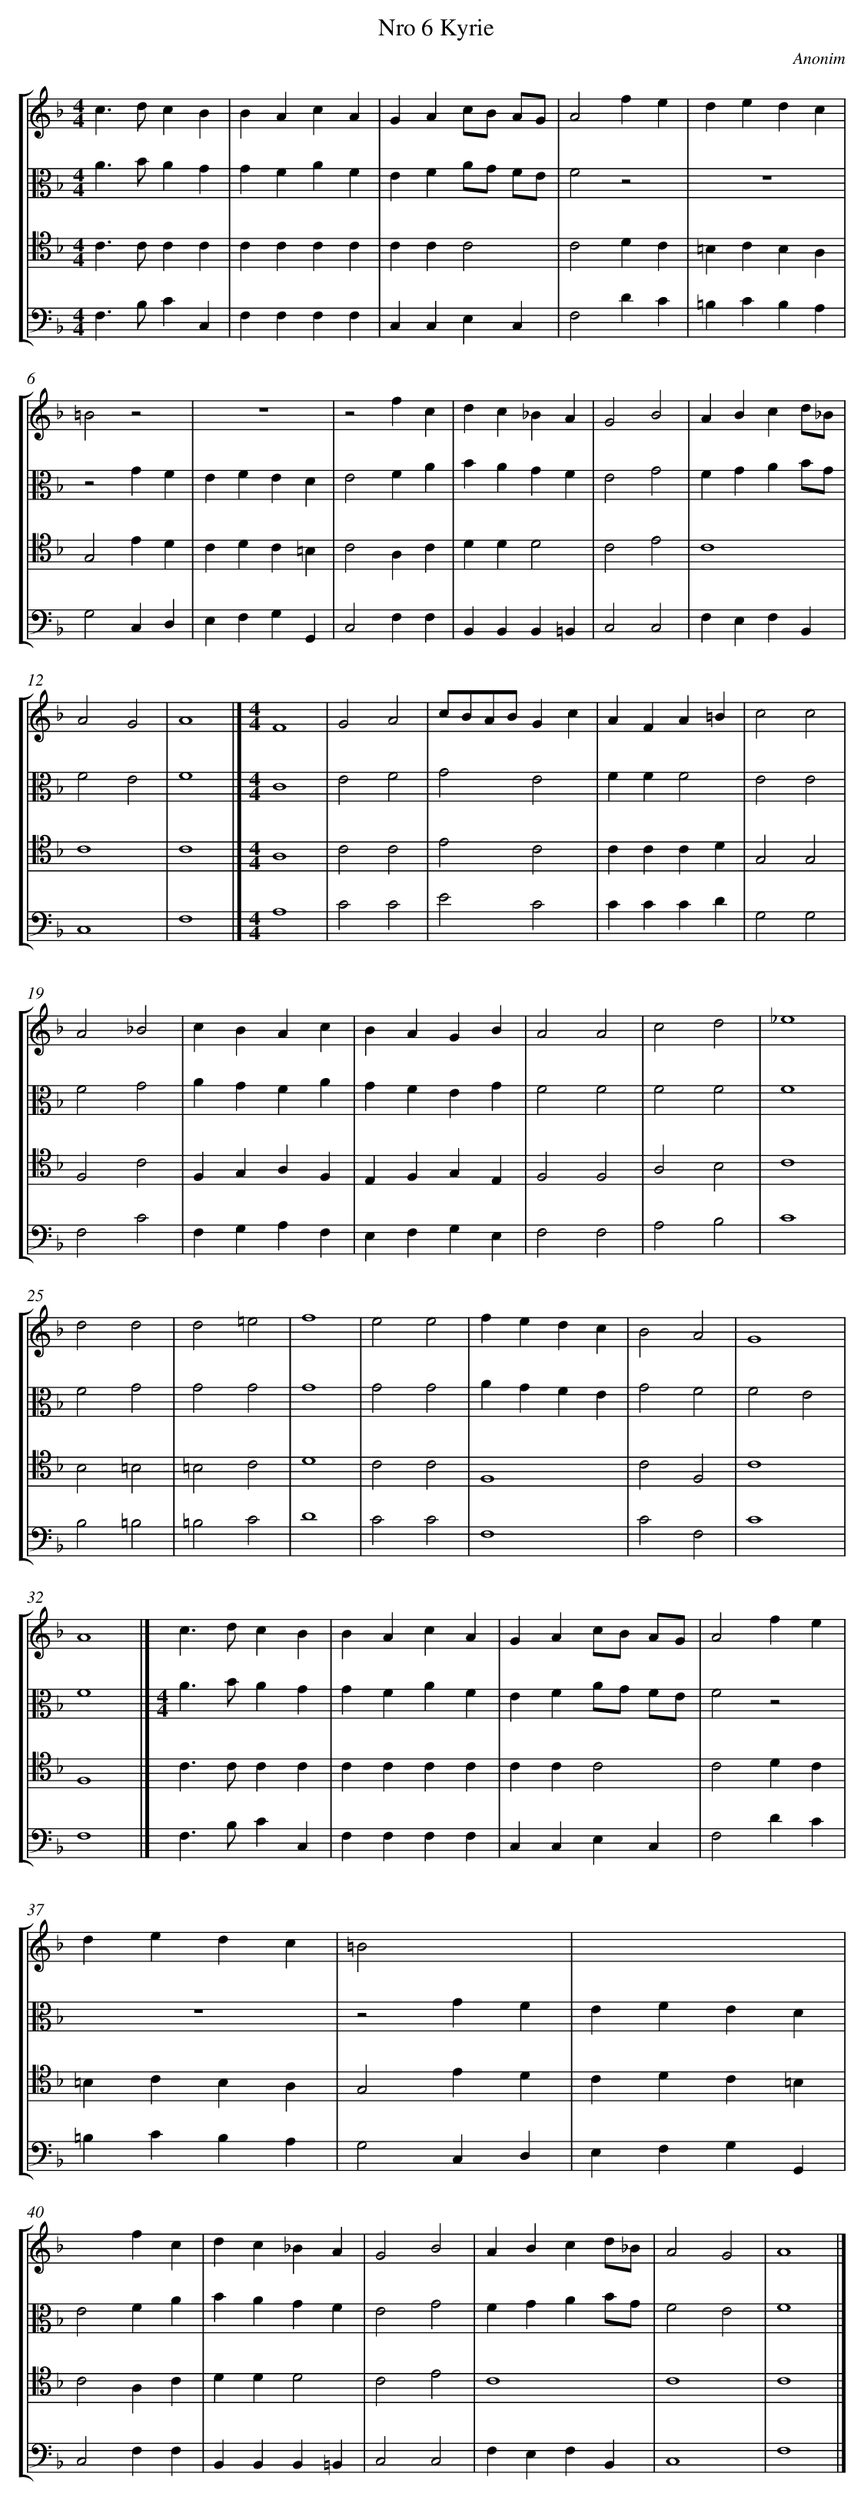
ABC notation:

X:1
T: Nro 6 Kyrie
C: Anonim
L: 1/4
M: 4/4
%%staves [1 2 3 4]
V: 1
V: 2 clef=alto
V: 3 clef=tenor
V: 4 clef=bass
K: F
[V:1] c>dcB |
[V:2] A>BAG |
[V:3] C>CCC |
[V:4] F,>B,CC, |
[V:1] BAcA |
[V:2] GFAF |
[V:3] CCCC |
[V:4] F,F,F,F, |
[V:1] GAc/B/ A/G/ |
[V:2] EFA/G/ F/E/ |
[V:3] CCC2 |
[V:4] C,C,E,C, |
[V:1] A2fe |
[V:2] F2z2 |
[V:3] C2DC |
[V:4] F,2DC |
[V:1] dedc |
[V:2] z4 |
[V:3] =B,CB,A, |
[V:4] =B,CB,A, |
[V:1] =B2z2 |
[V:2] z2GF |
[V:3] G,2ED |
[V:4] G,2C,D, |
[V:1] z4 |
[V:2] EFED |
[V:3] CDC=B, |
[V:4] E,F,G,G,, |
[V:1] z2fc |
[V:2] E2FA |
[V:3] C2A,C |
[V:4] C,2F,F, |
[V:1] dc_BA |
[V:2] BAGF |
[V:3] DDD2 |
[V:4] B,,B,,B,,=B,, |
[V:1] G2B2 |
[V:2] E2G2 |
[V:3] C2E2 |
[V:4] C,2C,2 |
[V:1] ABcd/_B/ |
[V:2] FGAB/G/ |
[V:3] C4 |
[V:4] F,E,F,B,, |
[V:1] A2G2 |
[V:2] F2E2 |
[V:3] C4 |
[V:4] C,4 |
[V:1] A4 |]
[V:2] F4 |]
[V:3] C4 |]
[V:4] F,4 |]
[V:1] [M:4/4]F4 [I:setbarnb 15]|
[V:2] [M:4/4]C4 |
[V:3] [M:4/4]A,4 |
[V:4] [M:4/4]A,4 |
[V:1] G2A2 |
[V:2] E2F2 |
[V:3] C2C2 |
[V:4] C2C2 |
[V:1] c/B/A/B/Gc |
[V:2] G2E2 |
[V:3] E2C2 |
[V:4] E2C2 |
[V:1] AFA=B |
[V:2] FFF2 |
[V:3] CCCD |
[V:4] CCCD |
[V:1] c2c2 |
[V:2] E2E2 |
[V:3] G,2G,2 |
[V:4] G,2G,2 |
[V:1] A2_B2 |
[V:2] F2G2 |
[V:3] F,2C2 |
[V:4] F,2C2 |
[V:1] cBAc |
[V:2] AGFA |
[V:3] F,G,A,F, |
[V:4] F,G,A,F, |
[V:1] BAGB |
[V:2] GFEG |
[V:3] E,F,G,E, |
[V:4] E,F,G,E, |
[V:1] A2A2 |
[V:2] F2F2 |
[V:3] F,2F,2 |
[V:4] F,2F,2 |
[V:1] c2d2 |
[V:2] F2F2 |
[V:3] A,2B,2 |
[V:4] A,2B,2 |
[V:1] _e4 |
[V:2] F4 |
[V:3] C4 |
[V:4] C4 |
[V:1] d2d2 |
[V:2] F2G2 |
[V:3] B,2=B,2 |
[V:4] B,2=B,2 |
[V:1] d2=e2 |
[V:2] G2G2 |
[V:3] =B,2C2 |
[V:4] =B,2C2 |
[V:1] f4 |
[V:2] G4 |
[V:3] D4 |
[V:4] D4 |
[V:1] e2e2 |
[V:2] G2G2 |
[V:3] C2C2 |
[V:4] C2C2 |
[V:1] fedc |
[V:2] AGFE |
[V:3] F,4 |
[V:4] F,4 |
[V:1] B2A2 |
[V:2] G2F2 |
[V:3] C2F,2 |
[V:4] C2F,2 |
[V:1] G4 |
[V:2] F2E2 |
[V:3] C4 |
[V:4] C4 |
[V:1] A4 |]
[V:2] F4 |]
[V:3] F,4 |]
[V:4] F,4 |]
[V:1] c>dcB [I:setbarnb 34]|
[V:2] [M:4/4]A>BAG |
[V:3] C>CCC |
[V:4] F,>B,CC, |
[V:1] BAcA |
[V:2] GFAF |
[V:3] CCCC |
[V:4] F,F,F,F, |
[V:1] GAc/B/ A/G/ |
[V:2] EFA/G/ F/E/ |
[V:3] CCC2 |
[V:4] C,C,E,C, |
[V:1] A2fe |
[V:2] F2z2 |
[V:3] C2DC |
[V:4] F,2DC |
[V:1] dedc |
[V:2] z4 |
[V:3] =B,CB,A, |
[V:4] =B,CB,A, |
[V:1] =B2x2 |
[V:2] z2GF |
[V:3] G,2ED |
[V:4] G,2C,D, |
[V:1] x4 |
[V:2] EFED |
[V:3] CDC=B, |
[V:4] E,F,G,G,, |
[V:1] x2fc |
[V:2] E2FA |
[V:3] C2A,C |
[V:4] C,2F,F, |
[V:1] dc_BA |
[V:2] BAGF |
[V:3] DDD2 |
[V:4] B,,B,,B,,=B,, |
[V:1] G2B2 |
[V:2] E2G2 |
[V:3] C2E2 |
[V:4] C,2C,2 |
[V:1] ABcd/_B/ |
[V:2] FGAB/G/ |
[V:3] C4 |
[V:4] F,E,F,B,, |
[V:1] A2G2 |
[V:2] F2E2 |
[V:3] C4 |
[V:4] C,4 |
[V:1] A4 |]
[V:2] F4 |]
[V:3] C4 |]
[V:4] F,4 |]
